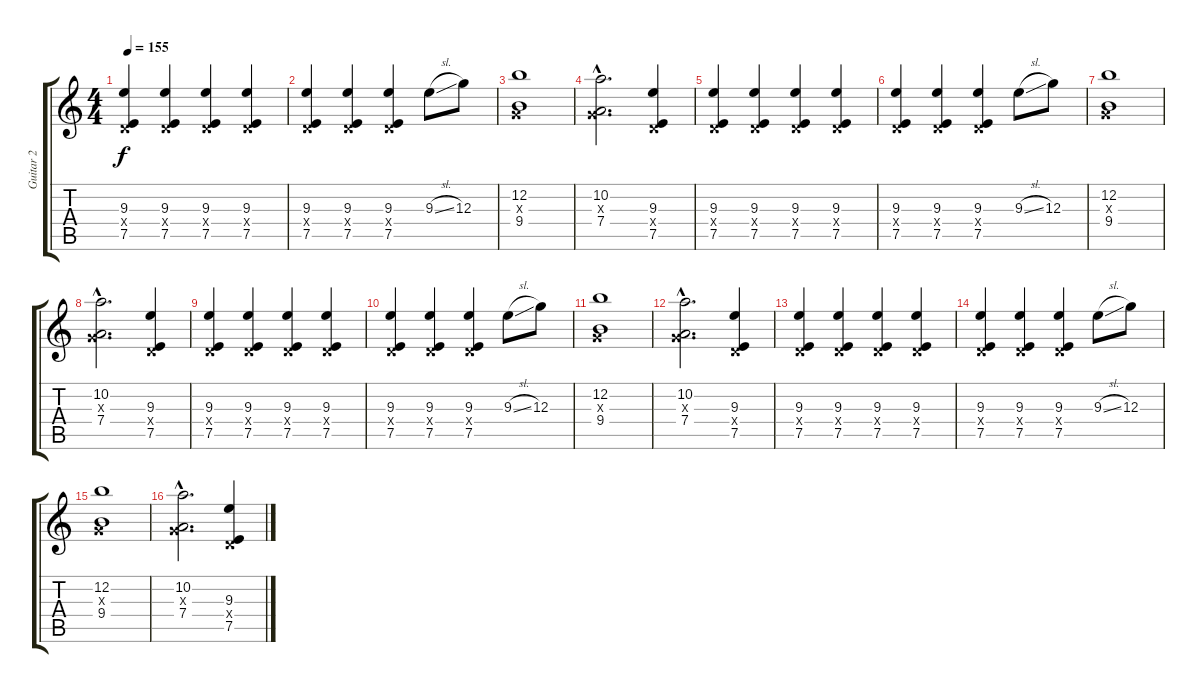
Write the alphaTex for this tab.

\track ("Guitar 2" "Guitar 2") {instrument overdrivenguitar}
\staff {score tabs}
\tuning (E4 B3 G3 D3 A2 E2) {hide}
\ts (4 4)
\tempo 155
\clef g2
\ks c
(9.3 0.4{x} 7.5).4{dy f} (9.3 0.4{x} 7.5).4 (9.3 0.4{x} 7.5).4 (9.3 0.4{x} 7.5).4 |
(9.3 0.4{x} 7.5).4 (9.3 0.4{x} 7.5).4 (9.3 0.4{x} 7.5).4 9.3{sl}.8 12.3.8 |
(12.2 0.3{x} 9.4).1 |
(10.2{hac} 0.3{hac x} 7.4{hac}).2{d} (9.3 0.4{x} 7.5).4 |
(9.3 0.4{x} 7.5).4 (9.3 0.4{x} 7.5).4 (9.3 0.4{x} 7.5).4 (9.3 0.4{x} 7.5).4 |
(9.3 0.4{x} 7.5).4 (9.3 0.4{x} 7.5).4 (9.3 0.4{x} 7.5).4 9.3{sl}.8 12.3.8 |
(12.2 0.3{x} 9.4).1 |
(10.2{hac} 0.3{hac x} 7.4{hac}).2{d} (9.3 0.4{x} 7.5).4 |
(9.3 0.4{x} 7.5).4 (9.3 0.4{x} 7.5).4 (9.3 0.4{x} 7.5).4 (9.3 0.4{x} 7.5).4 |
(9.3 0.4{x} 7.5).4 (9.3 0.4{x} 7.5).4 (9.3 0.4{x} 7.5).4 9.3{sl}.8 12.3.8 |
(12.2 0.3{x} 9.4).1 |
(10.2{hac} 0.3{hac x} 7.4{hac}).2{d} (9.3 0.4{x} 7.5).4 |
(9.3 0.4{x} 7.5).4 (9.3 0.4{x} 7.5).4 (9.3 0.4{x} 7.5).4 (9.3 0.4{x} 7.5).4 |
(9.3 0.4{x} 7.5).4 (9.3 0.4{x} 7.5).4 (9.3 0.4{x} 7.5).4 9.3{sl}.8 12.3.8 |
(12.2 0.3{x} 9.4).1 |
(10.2{hac} 0.3{hac x} 7.4{hac}).2{d} (9.3 0.4{x} 7.5).4
